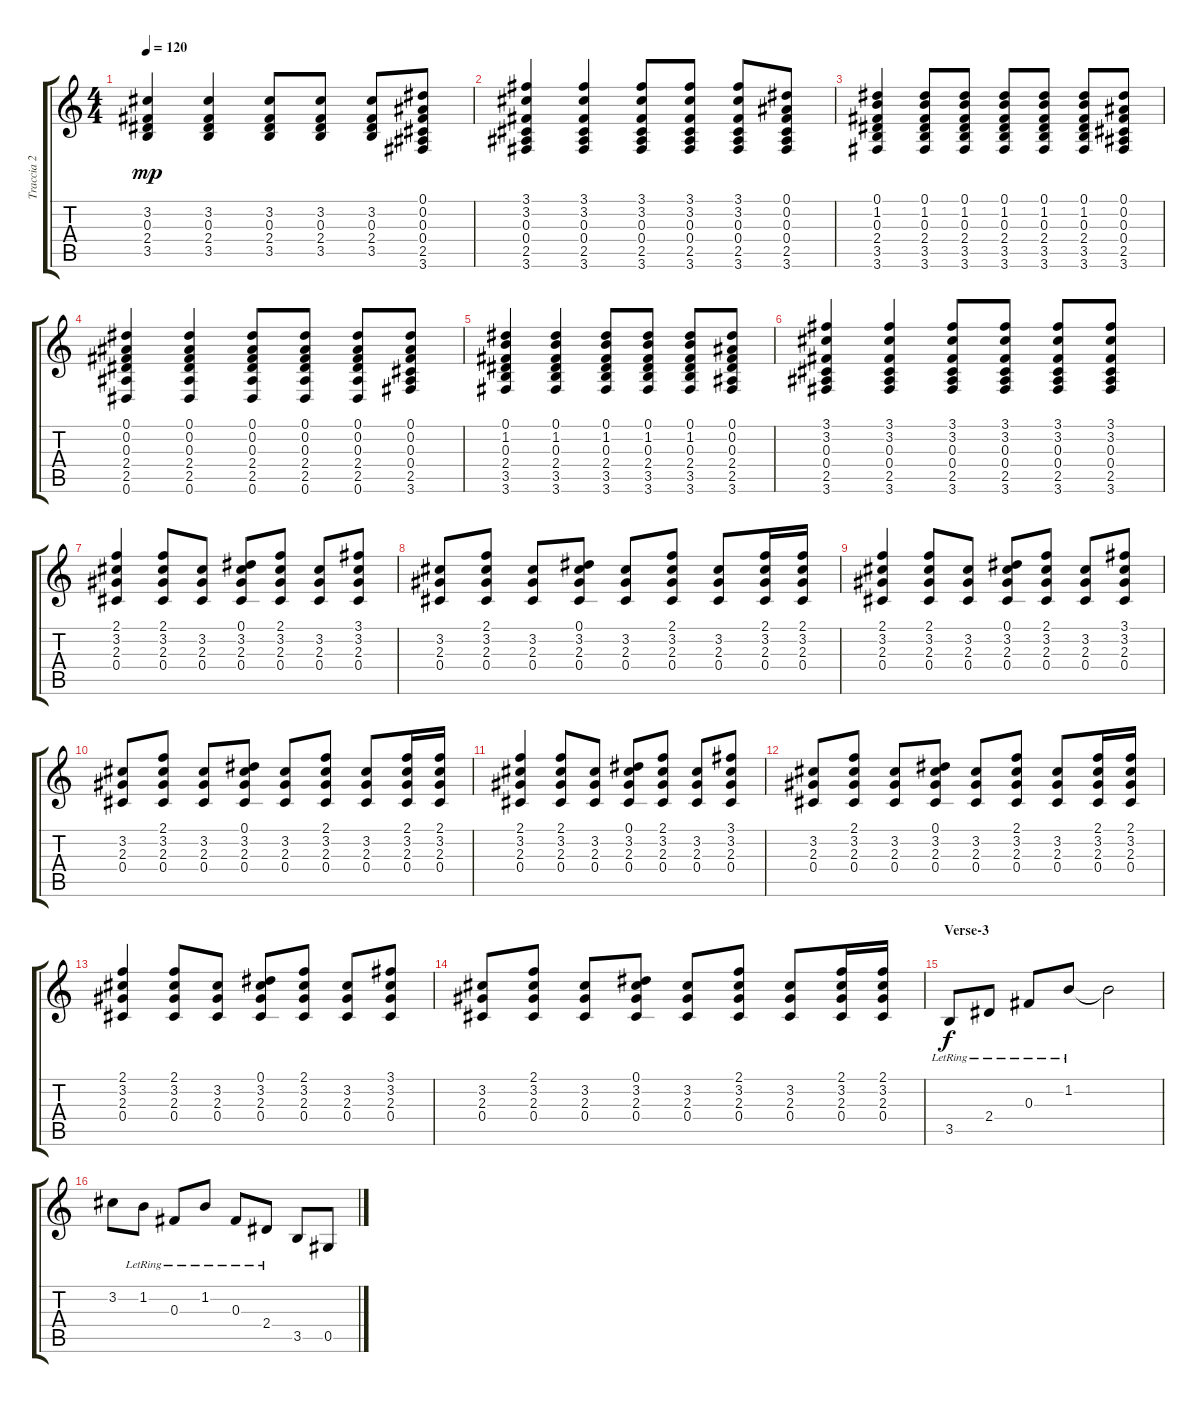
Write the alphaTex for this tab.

\track ("Traccia 2" "Traccia 2") {instrument acousticguitarsteel}
\staff {score tabs}
\tuning (Eb4 Bb3 Gb3 Db3 Ab2 Eb2) {hide}
\ts (4 4)
\tempo 120
\clef g2
\ks c
(3.2 0.3 2.4 3.5).4{dy mp} (3.2 0.3 2.4 3.5).4 (3.2 0.3 2.4 3.5).8 (3.2 0.3 2.4 3.5).8 (3.2 0.3 2.4 3.5).8 (0.1 0.2 0.3 0.4 2.5 3.6).8 |
(3.1 3.2 0.3 0.4 2.5 3.6).4 (3.1 3.2 0.3 0.4 2.5 3.6).4 (3.1 3.2 0.3 0.4 2.5 3.6).8 (3.1 3.2 0.3 0.4 2.5 3.6).8 (3.1 3.2 0.3 0.4 2.5 3.6).8 (0.1 0.2 0.3 0.4 2.5 3.6).8 |
(0.1 1.2 0.3 2.4 3.5 3.6).4 (0.1 1.2 0.3 2.4 3.5 3.6).8 (0.1 1.2 0.3 2.4 3.5 3.6).8 (0.1 1.2 0.3 2.4 3.5 3.6).8 (0.1 1.2 0.3 2.4 3.5 3.6).8 (0.1 1.2 0.3 2.4 3.5 3.6).8 (0.1 0.2 0.3 0.4 2.5 3.6).8 |
(0.1 0.2 0.3 2.4 2.5 0.6).4 (0.1 0.2 0.3 2.4 2.5 0.6).4 (0.1 0.2 0.3 2.4 2.5 0.6).8 (0.1 0.2 0.3 2.4 2.5 0.6).8 (0.1 0.2 0.3 2.4 2.5 0.6).8 (0.1 0.2 0.3 0.4 2.5 3.6).8 |
(0.1 1.2 0.3 2.4 3.5 3.6).4 (0.1 1.2 0.3 2.4 3.5 3.6).4 (0.1 1.2 0.3 2.4 3.5 3.6).8 (0.1 1.2 0.3 2.4 3.5 3.6).8 (0.1 1.2 0.3 2.4 3.5 3.6).8 (0.1 0.2 0.3 2.4 2.5 3.6).8 |
(3.1 3.2 0.3 0.4 2.5 3.6).4 (3.1 3.2 0.3 0.4 2.5 3.6).4 (3.1 3.2 0.3 0.4 2.5 3.6).8 (3.1 3.2 0.3 0.4 2.5 3.6).8 (3.1 3.2 0.3 0.4 2.5 3.6).8 (3.1 3.2 0.3 0.4 2.5 3.6).8 |
(2.1 3.2 2.3 0.4).4 (2.1 3.2 2.3 0.4).8 (3.2 2.3 0.4).8 (0.1 3.2 2.3 0.4).8 (2.1 3.2 2.3 0.4).8 (3.2 2.3 0.4).8 (3.1 3.2 2.3 0.4).8 |
(3.2 2.3 0.4).8 (2.1 3.2 2.3 0.4).8 (3.2 2.3 0.4).8 (0.1 3.2 2.3 0.4).8 (3.2 2.3 0.4).8 (2.1 3.2 2.3 0.4).8 (3.2 2.3 0.4).8 (2.1 3.2 2.3 0.4).16 (2.1 3.2 2.3 0.4).16 |
(2.1 3.2 2.3 0.4).4 (2.1 3.2 2.3 0.4).8 (3.2 2.3 0.4).8 (0.1 3.2 2.3 0.4).8 (2.1 3.2 2.3 0.4).8 (3.2 2.3 0.4).8 (3.1 3.2 2.3 0.4).8 |
(3.2 2.3 0.4).8 (2.1 3.2 2.3 0.4).8 (3.2 2.3 0.4).8 (0.1 3.2 2.3 0.4).8 (3.2 2.3 0.4).8 (2.1 3.2 2.3 0.4).8 (3.2 2.3 0.4).8 (2.1 3.2 2.3 0.4).16 (2.1 3.2 2.3 0.4).16 |
(2.1 3.2 2.3 0.4).4 (2.1 3.2 2.3 0.4).8 (3.2 2.3 0.4).8 (0.1 3.2 2.3 0.4).8 (2.1 3.2 2.3 0.4).8 (3.2 2.3 0.4).8 (3.1 3.2 2.3 0.4).8 |
(3.2 2.3 0.4).8 (2.1 3.2 2.3 0.4).8 (3.2 2.3 0.4).8 (0.1 3.2 2.3 0.4).8 (3.2 2.3 0.4).8 (2.1 3.2 2.3 0.4).8 (3.2 2.3 0.4).8 (2.1 3.2 2.3 0.4).16 (2.1 3.2 2.3 0.4).16 |
(2.1 3.2 2.3 0.4).4 (2.1 3.2 2.3 0.4).8 (3.2 2.3 0.4).8 (0.1 3.2 2.3 0.4).8 (2.1 3.2 2.3 0.4).8 (3.2 2.3 0.4).8 (3.1 3.2 2.3 0.4).8 |
(3.2 2.3 0.4).8 (2.1 3.2 2.3 0.4).8 (3.2 2.3 0.4).8 (0.1 3.2 2.3 0.4).8 (3.2 2.3 0.4).8 (2.1 3.2 2.3 0.4).8 (3.2 2.3 0.4).8 (2.1 3.2 2.3 0.4).16 (2.1 3.2 2.3 0.4).16 |
\section ("" "Verse-3")
3.5{lr}.8{dy f} 2.4{lr}.8 0.3{lr}.8 1.2{lr}.8 1.2{t}.2 |
3.2.8 1.2{lr}.8 0.3{lr}.8 1.2{lr}.8 0.3{lr}.8 2.4{lr}.8 3.5.8 0.5.8
